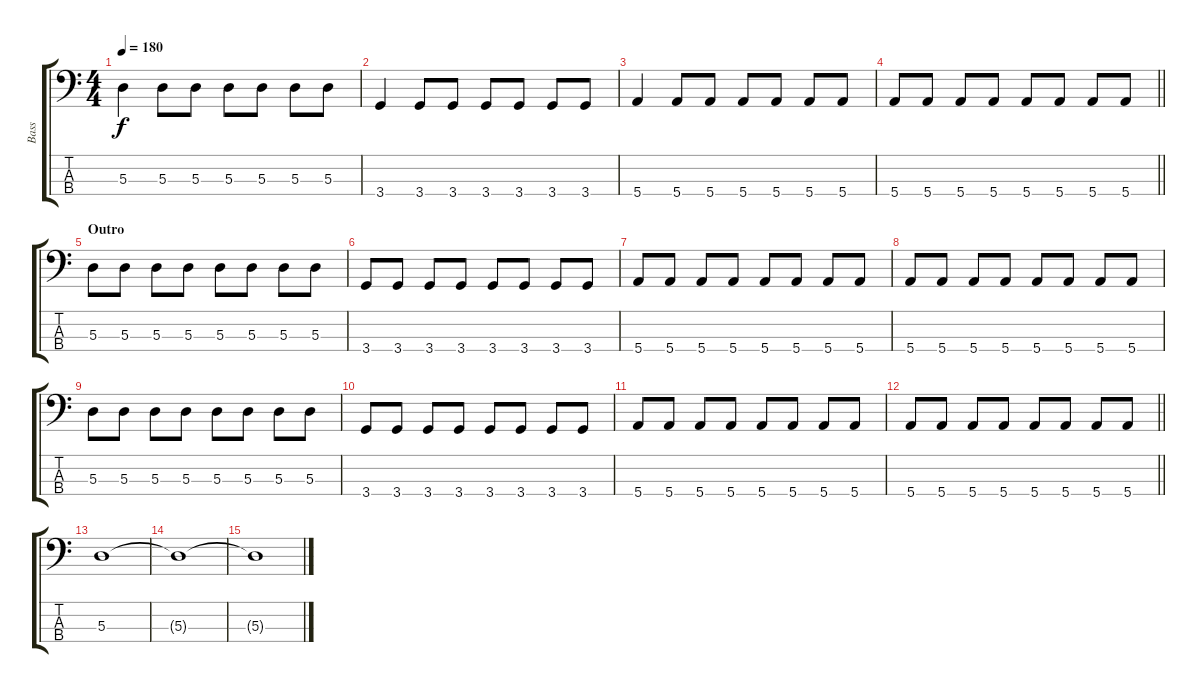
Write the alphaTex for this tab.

\track ("Bass" "Bass") {instrument electricbasspick}
\staff {score tabs}
\tuning (G2 D2 A1 E1) {hide}
\ts (4 4)
\tempo 180
\clef f4
\ks c
5.3.4{dy f} 5.3.8 5.3.8 5.3.8 5.3.8 5.3.8 5.3.8 |
3.4.4 3.4.8 3.4.8 3.4.8 3.4.8 3.4.8 3.4.8 |
5.4.4 5.4.8 5.4.8 5.4.8 5.4.8 5.4.8 5.4.8 |
\barLineRight lightlight
5.4.8 5.4.8 5.4.8 5.4.8 5.4.8 5.4.8 5.4.8 5.4.8 |
\section ("" "Outro")
5.3.8 5.3.8 5.3.8 5.3.8 5.3.8 5.3.8 5.3.8 5.3.8 |
3.4.8 3.4.8 3.4.8 3.4.8 3.4.8 3.4.8 3.4.8 3.4.8 |
5.4.8 5.4.8 5.4.8 5.4.8 5.4.8 5.4.8 5.4.8 5.4.8 |
5.4.8 5.4.8 5.4.8 5.4.8 5.4.8 5.4.8 5.4.8 5.4.8 |
5.3.8 5.3.8 5.3.8 5.3.8 5.3.8 5.3.8 5.3.8 5.3.8 |
3.4.8 3.4.8 3.4.8 3.4.8 3.4.8 3.4.8 3.4.8 3.4.8 |
5.4.8 5.4.8 5.4.8 5.4.8 5.4.8 5.4.8 5.4.8 5.4.8 |
\barLineRight lightlight
5.4.8 5.4.8 5.4.8 5.4.8 5.4.8 5.4.8 5.4.8 5.4.8 |
5.3.1 |
5.3{t}.1 |
5.3{t}.1
